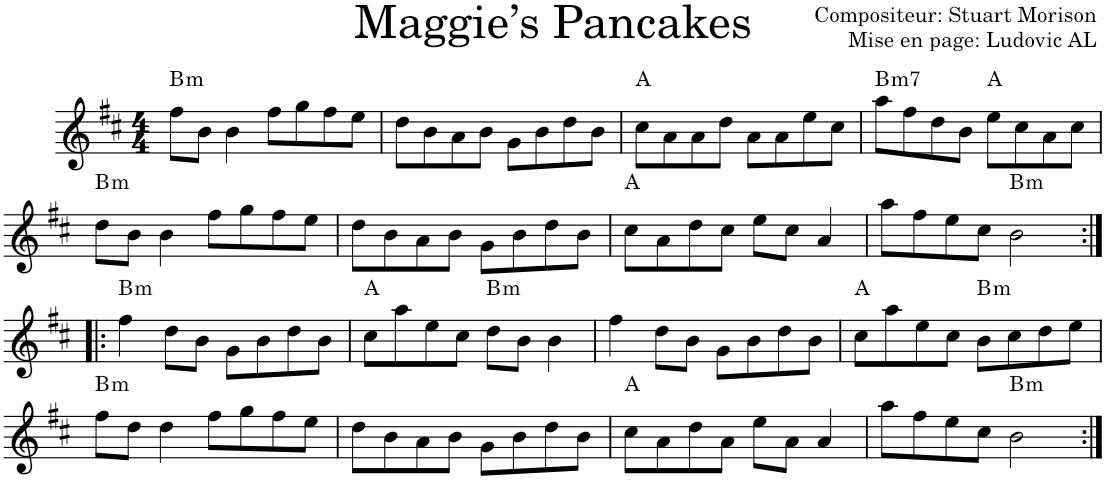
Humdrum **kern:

**kern	**harte
*part1	*part1
*staff1	*
*I"Voice	*
*I'V	*
*clefG2	*
*k[f#c#]	*
*M4/4	*
=	=
!	!LO:H:kt=m
8ff#\L	B:min
8b\J	.
4b\	.
8ff#\L	.
8gg\	.
8ff#\	.
8ee\J	.
=1	=1
8dd\L	.
8b\	.
8a\	.
8b\J	.
8g\L	.
8b\	.
8dd\	.
8b\J	.
=2	=2
8cc#\L	A:maj
8a\	.
8a\	.
8dd\J	.
8a\L	.
8a\	.
8ee\	.
8cc#\J	.
=3	=3
!	!LO:H:kt=m7
8aa\L	B:min7
8ff#\	.
8dd\	.
8b\J	.
8ee\L	A:maj
8cc#\	.
8a\	.
8cc#\J	.
!!LO:LB:g=z
=4	=4
!	!LO:H:kt=m
8dd\L	B:min
8b\J	.
4b\	.
8ff#\L	.
8gg\	.
8ff#\	.
8ee\J	.
=5	=5
8dd\L	.
8b\	.
8a\	.
8b\J	.
8g\L	.
8b\	.
8dd\	.
8b\J	.
=6	=6
8cc#\L	A:maj
8a\	.
8dd\	.
8cc#\J	.
8ee\L	.
8cc#\J	.
4a/	.
=7	=7
8aa\L	.
8ff#\	.
8ee\	.
8cc#\J	.
!	!LO:H:kt=m
2b\	B:min
!!LO:LB:g=z
=8:|!|:	=8:|!|:
!	!LO:H:kt=m
4ff#\	B:min
8dd\L	.
8b\J	.
8g\L	.
8b\	.
8dd\	.
8b\J	.
=9	=9
8cc#\L	A:maj
8aa\	.
8ee\	.
8cc#\J	.
!	!LO:H:kt=m
8dd\L	B:min
8b\J	.
4b\	.
=10	=10
4ff#\	.
8dd\L	.
8b\J	.
8g\L	.
8b\	.
8dd\	.
8b\J	.
=11	=11
8cc#\L	A:maj
8aa\	.
8ee\	.
8cc#\J	.
!	!LO:H:kt=m
8b\L	B:min
8cc#\	.
8dd\	.
8ee\J	.
!!LO:LB:g=z
=12	=12
!	!LO:H:kt=m
8ff#\L	B:min
8dd\J	.
4dd\	.
8ff#\L	.
8gg\	.
8ff#\	.
8ee\J	.
=13	=13
8dd\L	.
8b\	.
8a\	.
8b\J	.
8g\L	.
8b\	.
8dd\	.
8b\J	.
=14	=14
8cc#\L	A:maj
8a\	.
8dd\	.
8a\J	.
8ee\L	.
8a\J	.
4a/	.
=15	=15
8aa\L	.
8ff#\	.
8ee\	.
8cc#\J	.
!	!LO:H:kt=m
2b\	B:min
=:|!	=:|!
*-	*-
